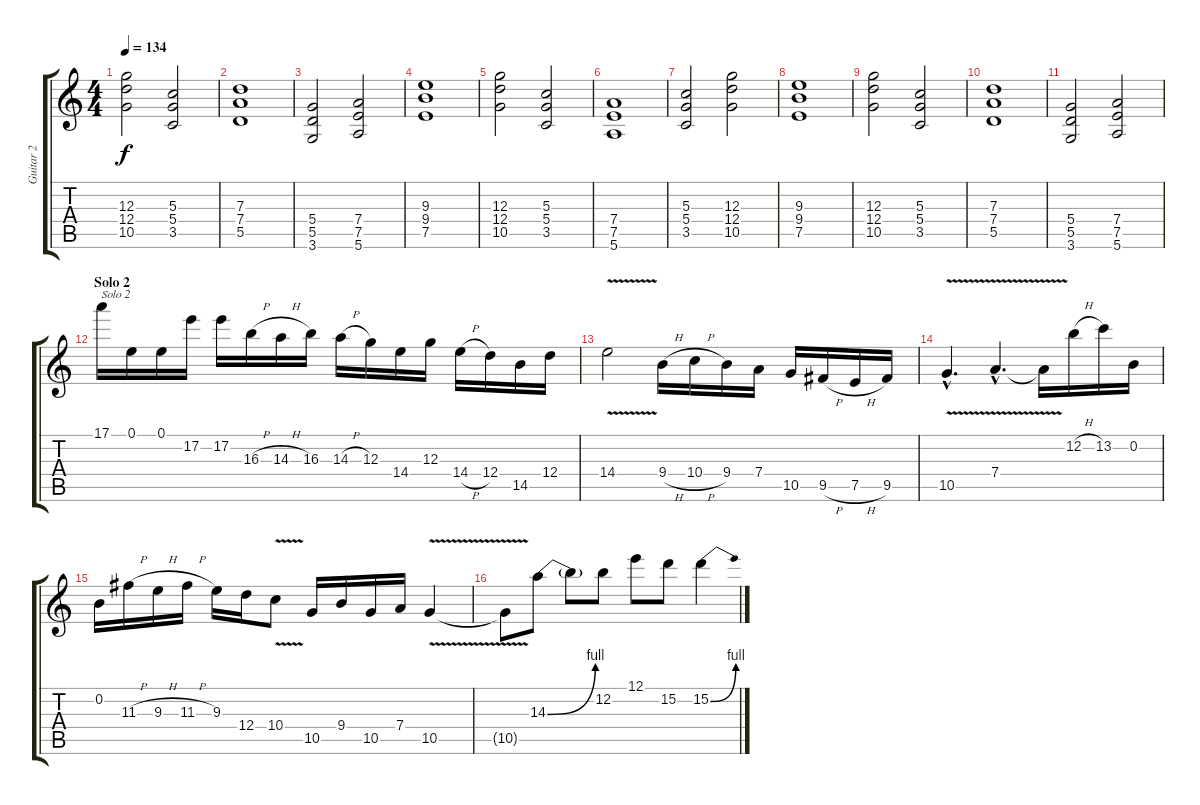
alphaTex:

\track ("Guitar 2" "Guitar 2") {instrument overdrivenguitar}
\staff {score tabs}
\tuning (E4 B3 G3 D3 A2 E2) {hide}
\ts (4 4)
\tempo 134
\clef g2
\ks c
(12.3 12.4 10.5).2{dy f} (5.3 5.4 3.5).2 |
(7.3 7.4 5.5).1 |
(5.4 5.5 3.6).2 (7.4 7.5 5.6).2 |
(9.3 9.4 7.5).1 |
(12.3 12.4 10.5).2 (5.3 5.4 3.5).2 |
(7.4 7.5 5.6).1 |
(5.3 5.4 3.5).2 (12.3 12.4 10.5).2 |
(9.3 9.4 7.5).1 |
(12.3 12.4 10.5).2 (5.3 5.4 3.5).2 |
(7.3 7.4 5.5).1 |
(5.4 5.5 3.6).2 (7.4 7.5 5.6).2 |
\section ("" "Solo 2")
17.1.16{txt "Solo 2" volume 13} 0.1.16 0.1.16 17.2.16 17.2.16 16.3{h}.16 14.3{h}.16 16.3.16 14.3{h}.16 12.3.16 14.4.16 12.3.16 14.4{h}.16 12.4.16 14.5.16 12.4.16 |
14.4{v}.2 9.4{h}.16 10.4{h}.16 9.4.16 7.4.16 10.5.16 9.5{h}.16 7.5{h}.16 9.5.16 |
10.5{v hac}.4{d} 7.4{v hac}.4{d} 7.4{t}.16 12.2{h}.16 13.2.16 0.2.16 |
0.2.16 11.3{h}.16 9.3{h}.16 11.3{h}.16 9.3.16 12.4.16 10.4{v}.8 10.5.16 9.4.16 10.5.16 7.4.16 10.5{v}.4 |
10.5{t}.8 14.3{be (bend 0 0 60 4)}.8 14.3{t}.8 12.2.8 12.1.8 15.2.8 15.2{be (bend 0 0 60 4)}.4
